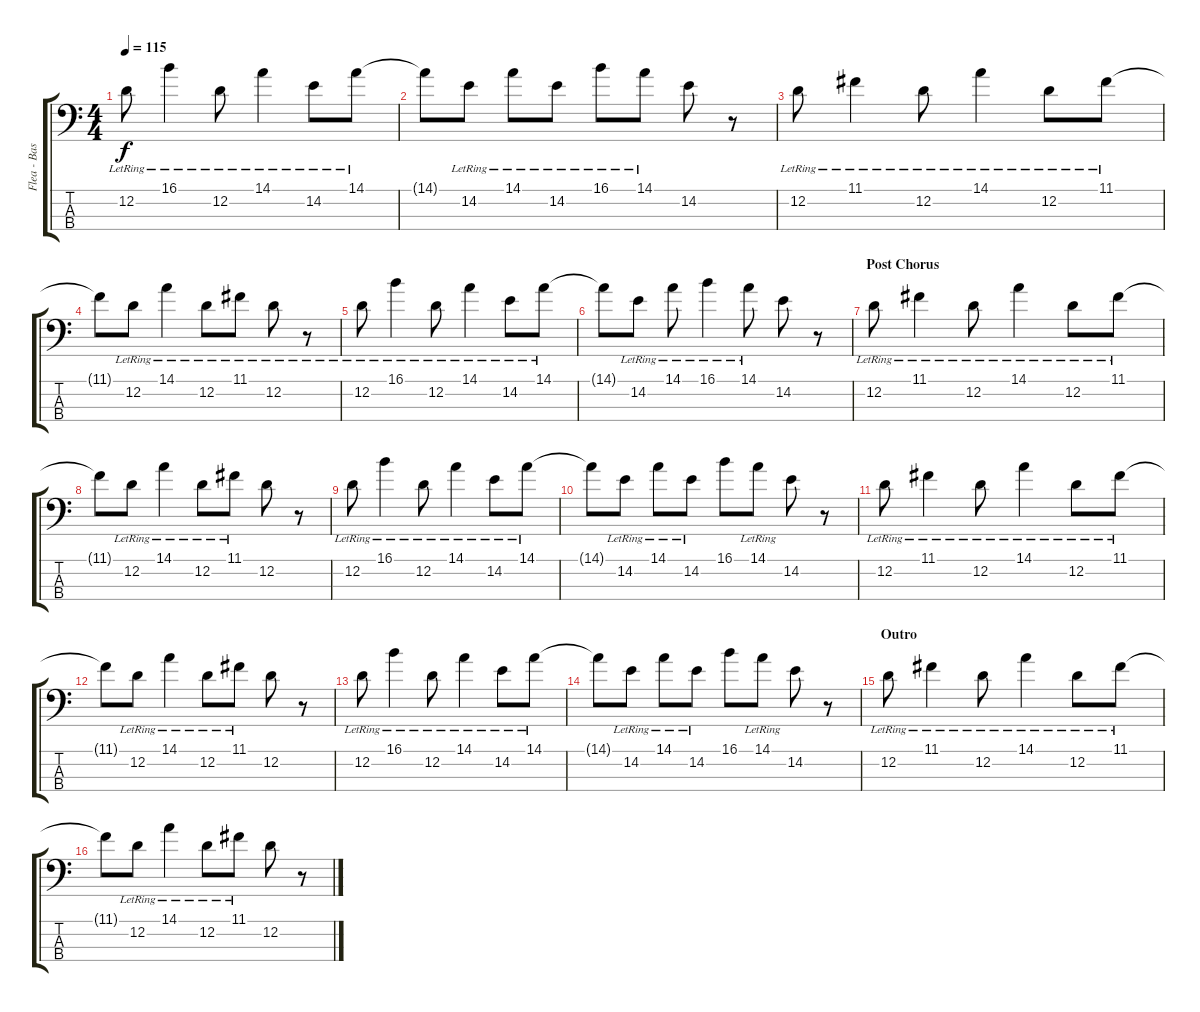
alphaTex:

\track ("Flea - Bass" "Flea - Bas") {instrument electricbasspick}
\staff {score tabs}
\tuning (G2 D2 A1 E1) {hide}
\ts (4 4)
\tempo 115
\clef f4
\ks c
12.2{lr}.8{dy f} 16.1{lr}.4 12.2{lr}.8 14.1{lr}.4 14.2{lr}.8 14.1{lr}.8 |
14.1{t}.8 14.2{lr}.8 14.1{lr}.8 14.2{lr}.8 16.1{lr}.8 14.1{lr}.8 14.2.8 r.8 |
12.2{lr}.8 11.1{lr}.4 12.2{lr}.8 14.1{lr}.4 12.2{lr}.8 11.1{lr}.8 |
11.1{t}.8 12.2{lr}.8 14.1{lr}.4 12.2{lr}.8 11.1{lr}.8 12.2{lr}.8 r.8 |
12.2{lr}.8 16.1{lr}.4 12.2{lr}.8 14.1{lr}.4 14.2{lr}.8 14.1{lr}.8 |
14.1{t}.8 14.2{lr}.8 14.1{lr}.8 16.1{lr}.4 14.1{lr}.8 14.2.8 r.8 |
\section ("" "Post Chorus")
12.2{lr}.8 11.1{lr}.4 12.2{lr}.8 14.1{lr}.4 12.2{lr}.8 11.1{lr}.8 |
11.1{t}.8 12.2{lr}.8 14.1{lr}.4 12.2{lr}.8 11.1{lr}.8 12.2.8 r.8 |
12.2{lr}.8 16.1{lr}.4 12.2{lr}.8 14.1{lr}.4 14.2{lr}.8 14.1{lr}.8 |
14.1{t}.8 14.2{lr}.8 14.1{lr}.8 14.2{lr}.8 16.1.8 14.1{lr}.8 14.2.8 r.8 |
12.2{lr}.8 11.1{lr}.4 12.2{lr}.8 14.1{lr}.4 12.2{lr}.8 11.1{lr}.8 |
11.1{t}.8 12.2{lr}.8 14.1{lr}.4 12.2{lr}.8 11.1{lr}.8 12.2.8 r.8 |
12.2{lr}.8 16.1{lr}.4 12.2{lr}.8 14.1{lr}.4 14.2{lr}.8 14.1{lr}.8 |
14.1{t}.8 14.2{lr}.8 14.1{lr}.8 14.2{lr}.8 16.1.8 14.1{lr}.8 14.2.8 r.8 |
\section ("" "Outro")
12.2{lr}.8 11.1{lr}.4 12.2{lr}.8 14.1{lr}.4 12.2{lr}.8 11.1{lr}.8 |
11.1{t}.8 12.2{lr}.8 14.1{lr}.4 12.2{lr}.8 11.1{lr}.8 12.2.8 r.8
